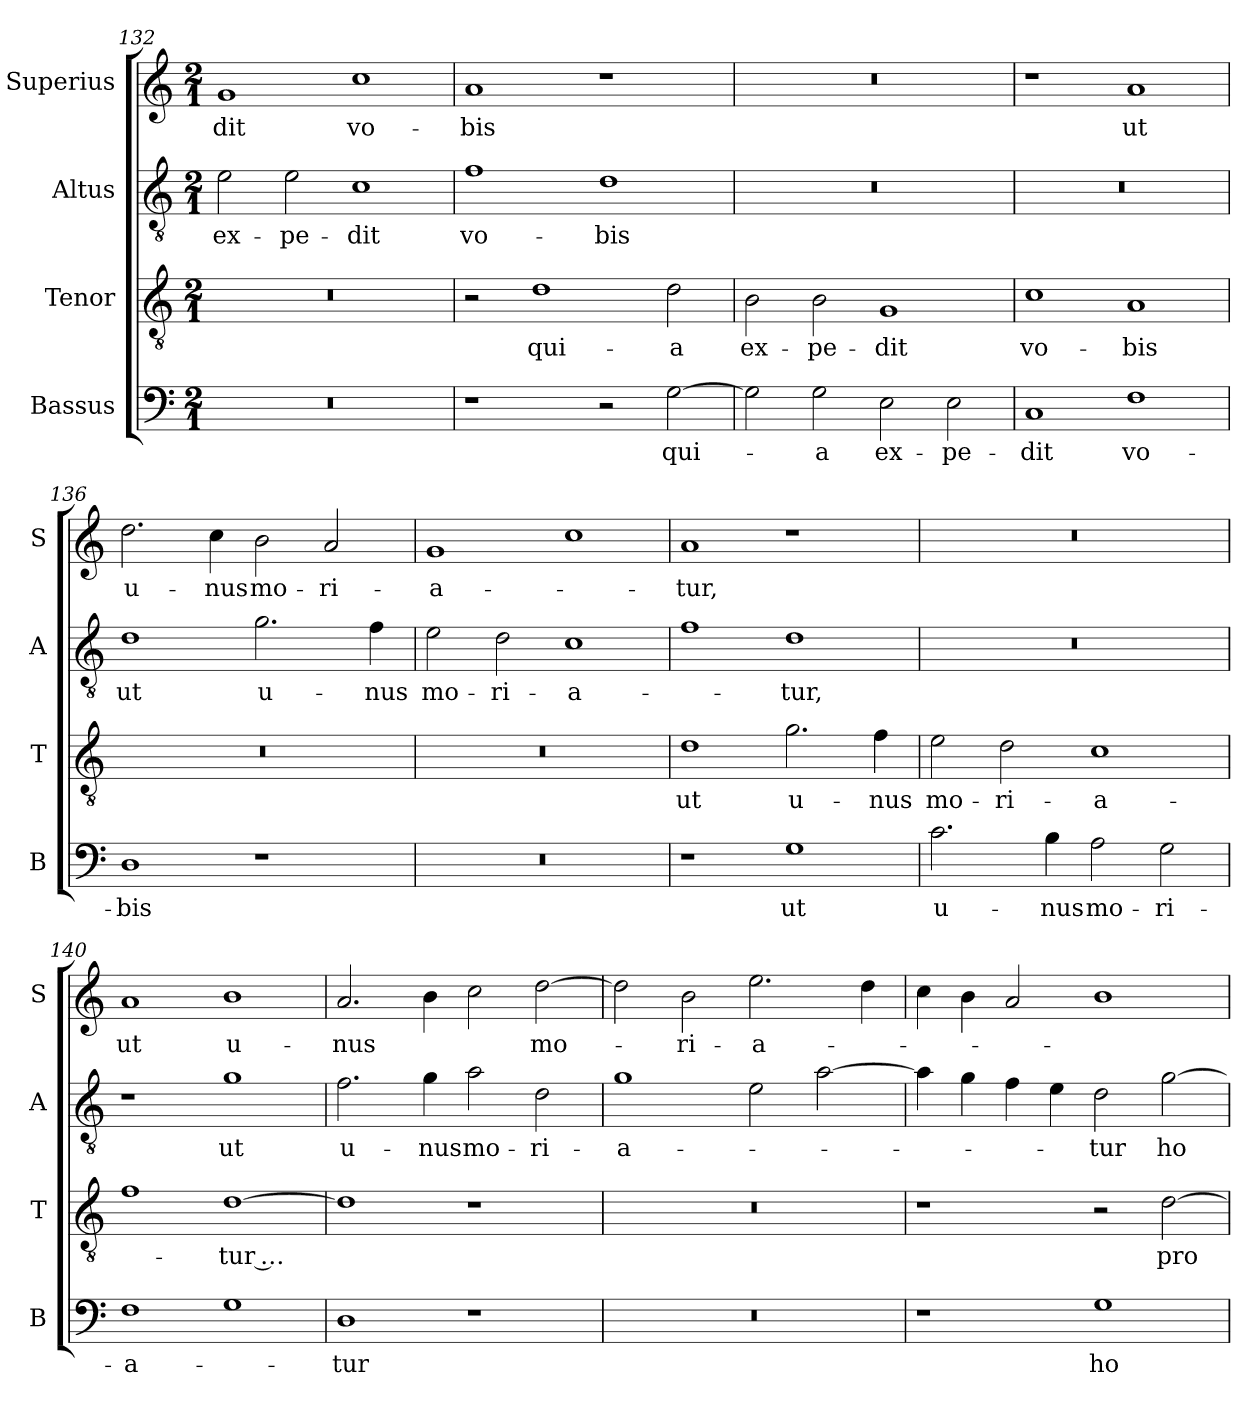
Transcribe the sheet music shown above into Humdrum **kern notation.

**kern	**text	**kern	**text	**kern	**text	**kern	**text
*part4	*part4	*part3	*part3	*part2	*part2	*part1	*part1
*staff4	*staff4	*staff3	*staff3	*staff2	*staff2	*staff1	*staff1
*I"Bassus	*	*I"Tenor	*	*I"Altus	*	*I"Superius	*
*I'B	*	*I'T	*	*I'A	*	*I'S	*
*clefF4	*	*clefGv2	*	*clefGv2	*	*clefG2	*
*k[]	*	*k[]	*	*k[]	*	*k[]	*
*M2/1	*	*M2/1	*	*M2/1	*	*M2/1	*
=132	=132	=132	=132	=132	=132	=132	=132
0r	.	0r	.	2e	ex-	1g	-dit
.	.	.	.	2e	-pe-	.	.
.	.	.	.	1c	-dit	1cc	vo-
=133	=133	=133	=133	=133	=133	=133	=133
1r	.	2r	.	1f	vo-	1a	-bis
.	.	1d	qui-	.	.	.	.
2r	.	.	.	1d	-bis	1r	.
[2G	qui-	2d	-a	.	.	.	.
=134	=134	=134	=134	=134	=134	=134	=134
2G]	.	2B	ex-	0r	.	0r	.
2G	-a	2B	-pe-	.	.	.	.
2E	ex-	1G	-dit	.	.	.	.
2E	-pe-	.	.	.	.	.	.
=135	=135	=135	=135	=135	=135	=135	=135
1C	-dit	1c	vo-	0r	.	1r	.
1F	vo-	1A	-bis	.	.	1a	ut
=136	=136	=136	=136	=136	=136	=136	=136
1D	-bis	0r	.	1d	ut	2.dd	u-
.	.	.	.	.	.	4cc	-nus
1r	.	.	.	2.g	u-	2b	mo-
.	.	.	.	.	.	2a	-ri-
.	.	.	.	4f	-nus	.	.
=137	=137	=137	=137	=137	=137	=137	=137
0r	.	0r	.	2e	mo-	1g	-a-
.	.	.	.	2d	-ri-	.	.
.	.	.	.	1c	-a-	1cc	.
=138	=138	=138	=138	=138	=138	=138	=138
1r	.	1d	ut	1f	.	1a	-tur,
1G	ut	2.g	u-	1d	-tur,	1r	.
.	.	4f	-nus	.	.	.	.
=139	=139	=139	=139	=139	=139	=139	=139
2.c	u-	2e	mo-	0r	.	0r	.
.	.	2d	-ri-	.	.	.	.
4B	-nus	.	.	.	.	.	.
2A	mo-	1c	-a-	.	.	.	.
2G	-ri-	.	.	.	.	.	.
=140	=140	=140	=140	=140	=140	=140	=140
1F	-a-	1f	.	1r	.	1a	ut
1G	.	[1d	-tur …	1g	ut	1b	u-
=141	=141	=141	=141	=141	=141	=141	=141
1D	-tur	1d]	.	2.f	u-	2.a	-nus
.	.	.	.	4g	-nus	4b	.
1r	.	1r	.	2a	mo-	2cc	.
.	.	.	.	2d	-ri-	[2dd	mo-
=142	=142	=142	=142	=142	=142	=142	=142
0r	.	0r	.	1g	-a-	2dd]	.
.	.	.	.	.	.	2b	-ri-
.	.	.	.	2e	.	2.ee	-a-
.	.	.	.	[2a	.	.	.
.	.	.	.	.	.	4dd	.
=143	=143	=143	=143	=143	=143	=143	=143
1r	.	1r	.	4a]	.	4cc	.
.	.	.	.	4g	.	4b	.
.	.	.	.	4f	.	2a	.
.	.	.	.	4e	.	.	.
1G	ho-	2r	.	2d	-tur	1b	.
.	.	[2d	pro	[2g	ho-	.	.
=	=	=	=	=	=	=	=
*-	*-	*-	*-	*-	*-	*-	*-
